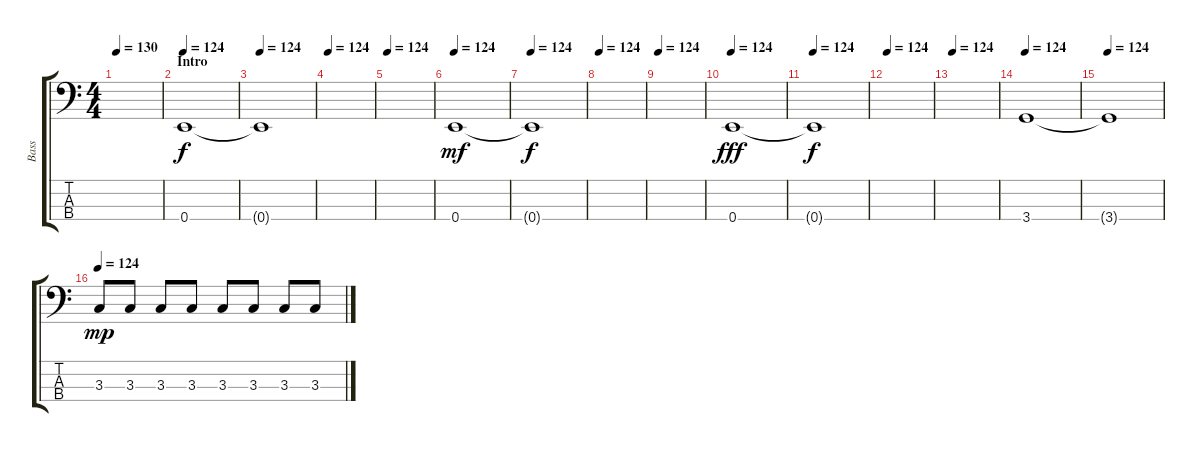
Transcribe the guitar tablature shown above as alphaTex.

\track ("Bass" "Bass") {instrument electricbasspick}
\staff {score tabs}
\tuning (G2 D2 A1 E1) {hide}
\ts (4 4)
\tempo 130
\tempo 124
\tempo 130
\clef f4
\ks c
|
\section ("" "Intro")
\tempo 124
0.4.1 |
\tempo 124
0.4{t}.1 |
\tempo 124
|
\tempo 124
|
\tempo 124
0.4.1{dy mf} |
\tempo 124
0.4{t}.1{dy f} |
\tempo 124
|
\tempo 124
|
\tempo 124
0.4.1{dy fff} |
\tempo 124
0.4{t}.1{dy f} |
\tempo 124
|
\tempo 124
|
\tempo 124
3.4.1 |
\tempo 124
3.4{t}.1 |
\tempo 124
3.3.8{dy mp} 3.3.8 3.3.8 3.3.8 3.3.8 3.3.8 3.3.8 3.3.8
